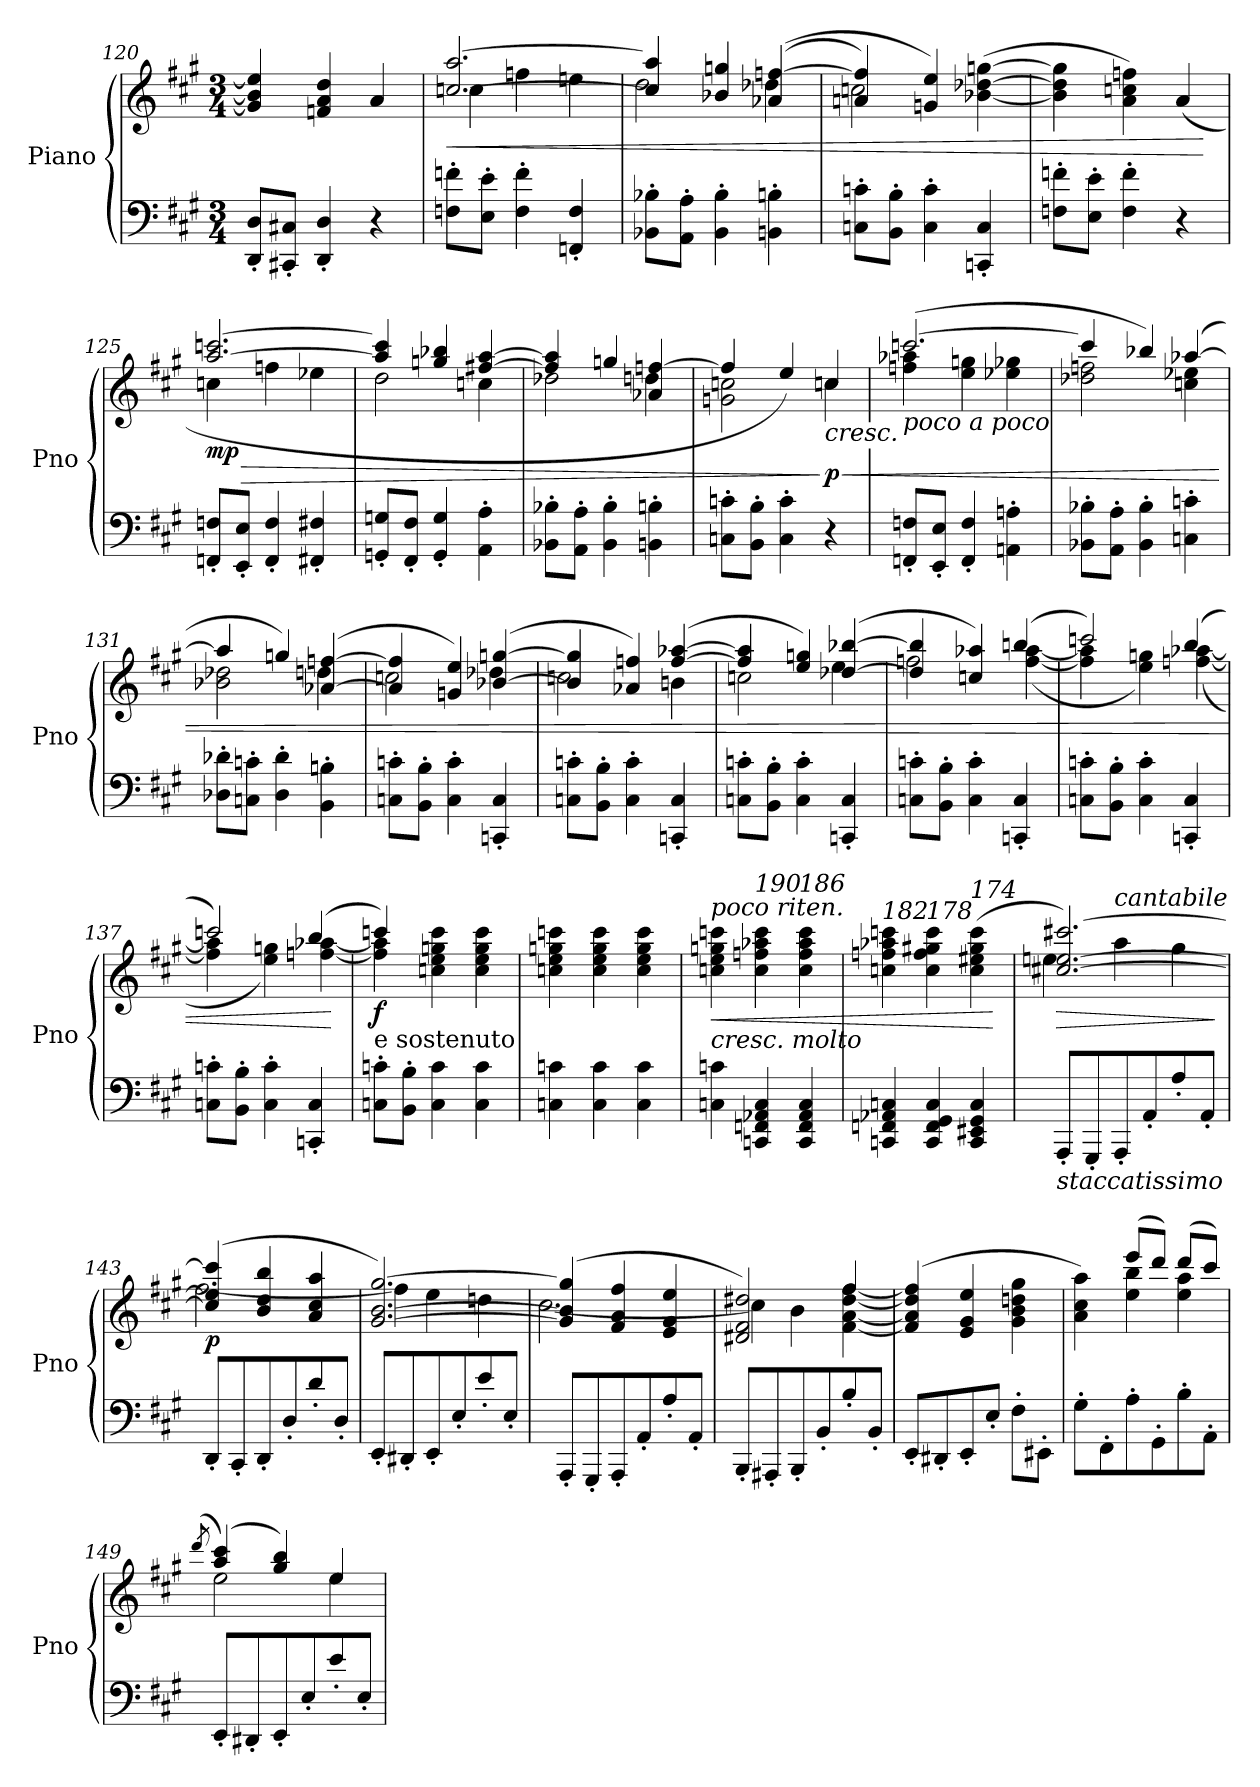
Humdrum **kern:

**kern	**kern	**dynam
*part1	*part1	*part1
*staff2	*staff1	*staff1/2
*I"Piano	*	*
*I'Pno	*	*
*clefF4	*clefG2	*
*k[f#c#g#]	*k[f#c#g#]	*
*M3/4	*M3/4	*
=120	=120	=120
8DD/' 8D/'L	4g/] 4b-/] 4ee/]	.
8CC#X/' 8C#X/'J	.	.
4DD/' 4D/'	4fn/ 4a/ 4dd/	.
4r	4a/	.
=121	=121	=121
!	!LO:TX:b:i:t=poco più cresc.	!
!	!	!LO:HP:b
*	*^	*
8Fn\' 8fn\'L	[2.ccn/ [2.aa/	4cc\	<
8E\' 8e\'J	.	.	.
4F\' 4f\'	.	4ffn\	.
4FFn/' 4F/'	.	4een\	.
=122	=122	=122	=122
8BB-X\' 8B-X\'L	4cc/] 4aa/]	2dd\	.
8AA\' 8A\'J	.	.	.
4BB-\' 4B-\'	4b-X/ 4ggn/	.	.
4BBn\' 4Bn\'	((4a-X/ [4ffn/	4dd-X\	.
=123	=123	=123	=123
8Cn\' 8cn\'L	4an/ 4ff/])	2ccn\	.
8BB\' 8B\'J	.	.	.
4C\' 4c\'	4gn/ 4ee/)	.	.
4CCn/' 4C/'	(>[4b-X\ [4dd-X\ [4ggn\	4ryy	.
*	*v	*v	*
!!LO:LB:g=z
=124	=124	=124
8Fn\' 8fn\'L	4b-\] 4dd-\] 4gg\]	.
8E\' 8e\'J	.	.
4F\' 4f\'	4a\ 4ccn\ 4ffn\)	.
4r	(4a/	.
.	.	[
=125	=125	=125
!	!LO:TX:b:i:t=dim.	!
!	!	!LO:HP:b
*	*^	*
!	!	!	!LO:DY:n=1:b
8FFn/' 8Fn/'L	[2.aa/ [2.cccn/	4ccn\	> mp
8EE/' 8E/'J	.	.	.
4FF/' 4F/'	.	4ffn\	.
4FF#X/' 4F#X/'	.	4ee-X\	.
=126	=126	=126	=126
8GGn/' 8Gn/'L	4aa/] 4ccc/]	2dd\	.
8FF#/' 8F#/'J	.	.	.
4GG/' 4G/'	4ggn/ 4bb-X/	.	.
4AA\' 4A\'	[4ff#X/ [4aa/	4ccn\	.
=127	=127	=127	=127
8BB-X\' 8B-X\'L	4ff#/] 4aa/]	2dd-X\	.
8AA\' 8A\'J	.	.	.
4BB-\' 4B-\'	4ggn/	.	.
4BBn\' 4Bn\'	4a-X/ [4ffn/	4ddn\	.
=128	=128	=128	=128
8Cn\' 8cn\'L	4ff/]	2gn\ 2ccn\	.
8BB\' 8B\'J	.	.	.
4C\' 4c\'	4ee/)	.	.
!	!LO:TX:b:i:t=cresc.	!	!
!	!	!	!LO:HP:n=1:b
!	!	!	!LO:DY:n=1:b
4r	4ccn/	4cc\	] < p
!!LO:LB:g=z	!!
=129	=129	=129	=129
!	!LO:TX:b:i:t=poco a poco	!	!
8FFn/' 8Fn/'L	([2.cccn/	4ffn\ 4aa-X\	.
8EE/' 8E/'J	.	.	.
4FF/' 4F/'	.	4ee\ 4ggn\	.
4AAn\' 4An\'	.	4ee-X\ 4gg-X\	.
=130	=130	=130	=130
8BB-X\' 8B-X\'L	4ccc/]	2dd-X\ 2ffn\	.
8AA\' 8A\'J	.	.	.
4BB-\' 4B-\'	4bb-X/)	.	.
4Cn\' 4cn\'	([4aa-X/	4ccn\ 4ee-X\	.
=131	=131	=131	=131
8D-X\' 8d-X\'L	4aa-/]	2b-X\ 2dd-X\	.
8Cn\' 8cn\'J	.	.	.
4D-\' 4d-\'	4ggn/)	.	.
4BB\' 4Bn\'	([4a-X/ [4ffn/	4ddn\	.
=132	=132	=132	=132
8Cn\' 8cn\'L	4a-/] 4ff/]	2ccn\	.
8BB\' 8B\'J	.	.	.
4C\' 4c\'	4gn/ 4ee/)	.	.
4CCn/' 4C/'	([4b-X/ [4ggn/	4dd-X\	.
=133	=133	=133	=133
8Cn\' 8cn\'L	4b-/] 4gg/]	2ccn\	.
8BB\' 8B\'J	.	.	.
4C\' 4c\'	4a-X/ 4ffn/)	.	.
4CCn/' 4C/'	([4ff/ [4aa-X/	4bn\	.
=134	=134	=134	=134
8Cn\' 8cn\'L	4ff/] 4aa-/]	2ccn\	.
8BB\' 8B\'J	.	.	.
4C\' 4c\'	4ee/ 4ggn/)	.	.
4CCn/' 4C/'	([4dd-X/ [4bb-X/	4ee\	.
!!LO:LB:g=z	!!
=135	=135	=135	=135
8Cn\' 8cn\'L	4dd-/] 4bb-/]	2ffn\	.
8BB\' 8B\'J	.	.	.
4C\' 4c\'	4ccn/ 4aa-X/)	.	.
4CCn/' 4C/'	(4bbn/	([4ff\ [4aa-\	.
=136	=136	=136	=136
8Cn\' 8cn\'L	2cccn/)	4ff\] 4aa-\]	.
8BB\' 8B\'J	.	.	.
4C\' 4c\'	.	4ee\ 4ggn\)	.
4CCn/' 4C/'	(4bb/	([4ffn\ [4aa-X\	.
=137	=137	=137	=137
8Cn\' 8cn\'L	2cccn/)	4ff\] 4aa-\]	.
8BB\' 8B\'J	.	.	.
4C\' 4c\'	.	4ee\ 4ggn\)	.
4CCn/' 4C/'	(4bb/	[4ffn\ [4aa-X\	.
*	*v	*v	*
.	.	[
=138	=138	=138
*	*^	*
!	!LO:TX:b:t=e sostenuto	!	!
!	!	!	!LO:DY:b
8Cn\' 8cn\'L	4cccn/)	4ff\] 4aa-\]	f
8BB\' 8B\'J	.	.	.
4C\ 4c\	4ccn\ 4ee\ 4ggn\ 4ccc\	2ryy	.
4C\ 4c\	4cc\ 4ee\ 4gg\ 4ccc\	.	.
*	*v	*v	*
=139	=139	=139
4Cn\ 4cn\	4ccn\ 4ee\ 4ggn\ 4cccn\	.
4C\ 4c\	4cc\ 4ee\ 4gg\ 4ccc\	.
4C\ 4c\	4cc\ 4ee\ 4gg\ 4ccc\	.
=140	=140	=140
!	!LO:TX:b:i:t=cresc. molto	!
!	!LO:TX:a:i:t=poco riten.	!
!	!	!LO:HP:b
4Cn\ 4cn\	4ccn\ 4ee\ 4ggn\ 4cccn\	<
!	!LO:TX:a:i:t=190	!
4CCn/ 4FFn/ 4AA-X/ 4C/	4cc\ 4ffn\ 4aa-X\ 4ccc\	.
!	!LO:TX:a:i:t=186	!
4CC/ 4FF/ 4AA-/ 4C/	4cc\ 4ff\ 4aa-\ 4ccc\	.
!!LO:LB:g=z
=141	=141	=141
!	!LO:TX:a:i:t=182	!
4CCn/ 4FFn/ 4AA-X/ 4Cn/	4ccn\ 4ffn\ 4aa-X\ 4cccn\	.
!	!LO:TX:a:i:t=178	!
4CC/ 4FF/ 4GG#/ 4C/	4cc\ 4ff\ 4gg#X\ 4ccc\	.
!	!LO:TX:a:i:t=174	!
4CC/ 4EE#X/ 4GG#/ 4C/	(4cc\ 4ee#X\ 4gg#\ 4ccc\	.
.	.	[
=142	=142	=142
!	!LO:TX:a:i:t=a tempo	!
!LO:TX:b:i:t=staccatissimo	!	!
!	!	!LO:HP:b
*	*^	*
!	!	!	!LO:DY:n=1:b
!	!	!	!LO:DY:n=2:b
8AAA'/L	[2.cc#X/ [2.een/ [2.ccc#X/)	4ee\	> sfp ff
8GGG#'/	.	.	.
!	!	!LO:TX:a:i:t=cantabile	!
8AAA'/	.	4aa\	.
8AA'/	.	.	.
8A'/	.	4gg#\	.
8AA'/J	.	.	.
*	*v	*v	*
.	.	]
=143	=143	=143
*	*^	*
!	!	!	!LO:DY:b
8DD'/L	(4cc#/] 4ee/] 4ccc#/]	[2.ff#\	p
8CC#'/	.	.	.
8DD'/	4b/ 4dd/ 4bb/	.	.
8D'/	.	.	.
8d'/	4a/ 4cc#/ 4aa/	.	.
8D'/J	.	.	.
=144	=144	=144	=144
8EE'/L	[2.g#/ [2.b/ [2.gg#/)	4ff#\]	.
8DD#X'/	.	.	.
8EE'/	.	4ee\	.
8E'/	.	.	.
8e'/	.	4ddn\	.
8E'/J	.	.	.
=145	=145	=145	=145
8AAA'/L	(4g#/] 4b/] 4gg#/]	[2.cc#\	.
8GGG#'/	.	.	.
8AAA'/	4f#/ 4a/ 4ff#/	.	.
8AA'/	.	.	.
8A'/	4e/ 4g#/ 4ee/	.	.
8AA'/J	.	.	.
=146	=146	=146	=146
8BBB'/L	2d#X/ 2f#/ 2dd#X/)	4cc#\]	.
8AAA#X'/	.	.	.
8BBB'/	.	4b\	.
8BB'/	.	.	.
8B'/	4ff#/	[4f#\ [4a\ [4dd#\ [4ff#\	.
8BB'/J	.	.	.
*	*v	*v	*
!!LO:PB:g=z
=147	=147	=147
8EE'/L	(4f#/] 4a/] 4dd#/] 4ff#/]	.
8DD#X'/	.	.
8EE'/	4e/ 4g#/ 4ee/	.
8E'/J	.	.
8F#'\L	4g#\ 4b\ 4ddn\ 4gg#\	.
8EE#X'\J	.	.
=148	=148	=148
*	*^	*
8G#'\L	4a\ 4cc#\ 4aa\)	4ryy	.
8FF#'\	.	.	.
8A'\	(8eee/L	4ee\ 4bb\	.
8GG#'\	8ddd/J)	.	.
8B'\	(8ddd/L	4ee\ 4aa\	.
8AA'\J	8ccc#/J)	.	.
=149	=149	=149	=149
.	(8qddd/	.	.
8EE'/L	(4aa/ 4ccc#/)	2ee\	.
8DD#X'/	.	.	.
8EE'/	4gg#/ 4bb/)	.	.
8E'/	.	.	.
8e'/	4ee/	4ee\	.
8E'/J	.	.	.
*	*v	*v	*
=	=	=
*-	*-	*-
